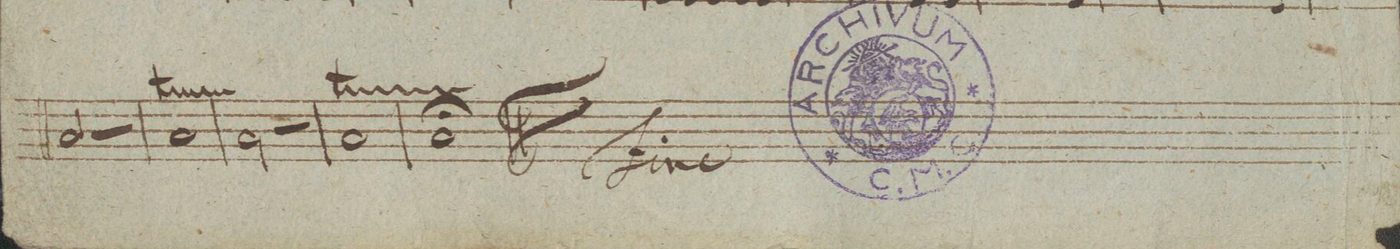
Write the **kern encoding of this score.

**kern	**dynam
*I"in C: G: Tympani:	*
*clefF4	*
*k[]	*
*met(c|)	*
*M2/2	*
2C/	.
2r	.
=91	=91
1C/TT	.
=92	=92
2CTTT\	.
2r	.
=93	=93
1C/TT	.
=94	=94
1C/TTT;	.
==	==
*-	*-
